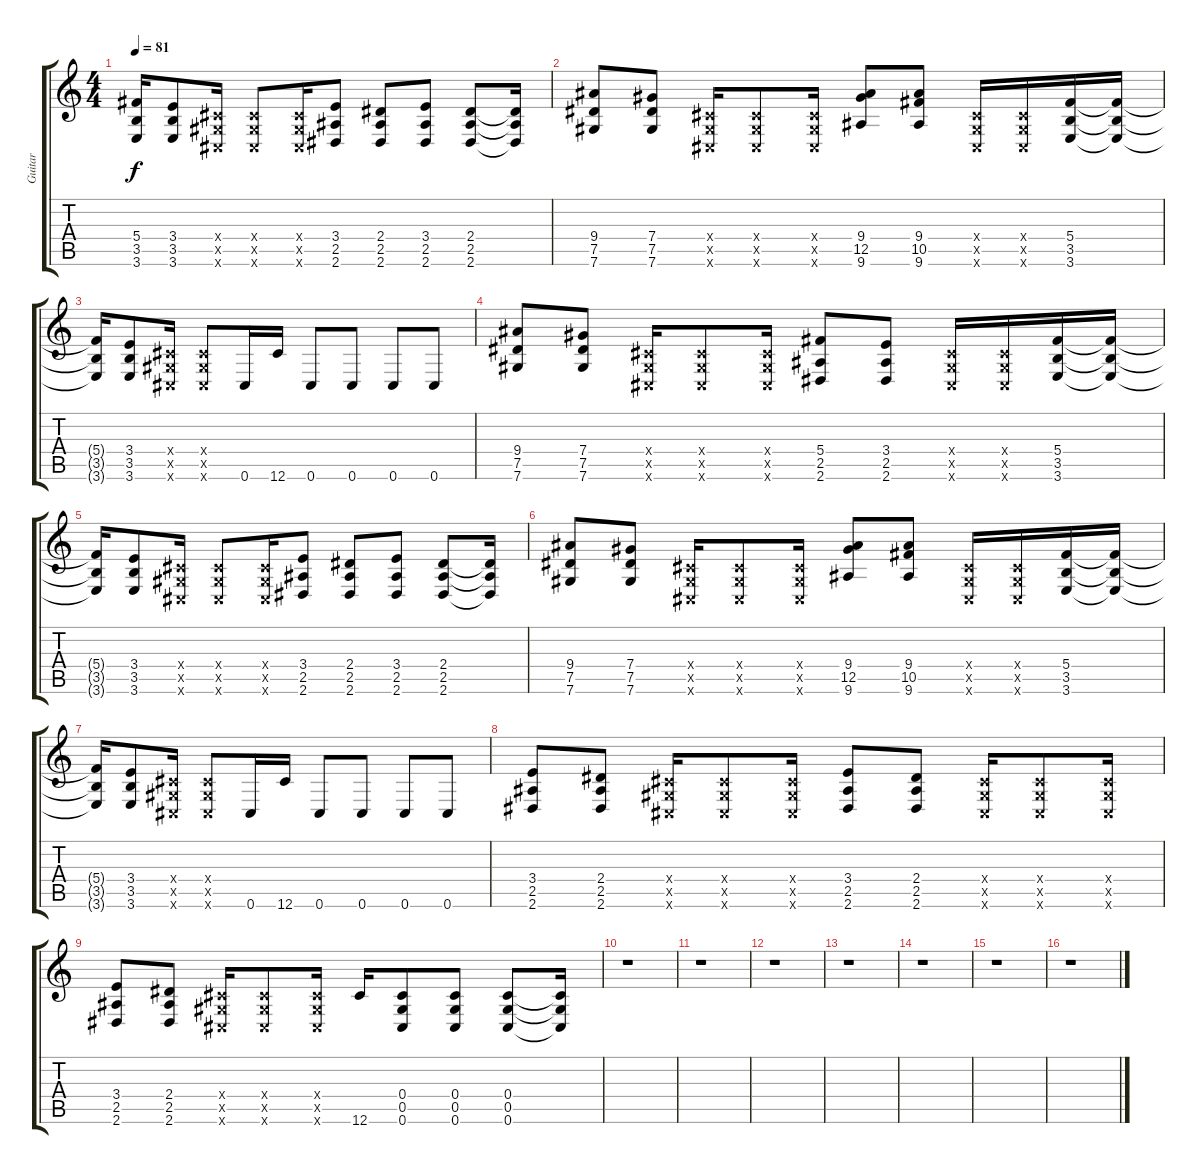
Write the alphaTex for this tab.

\track ("Guitar" "Guitar") {instrument overdrivenguitar}
\staff {score tabs}
\tuning (Eb4 Bb3 Gb3 Db3 Ab2 Db2) {hide}
\ts (4 4)
\tempo 81
\clef g2
\ks c
(5.4{t} 3.5{t} 3.6{t}).16{dy f} (3.4 3.5 3.6).8 (0.4{x} 0.5{x} 0.6{x}).16 (0.4{x} 0.5{x} 0.6{x}).8 (0.4{x} 0.5{x} 0.6{x}).16 (3.4 2.5 2.6).8 (2.4 2.5 2.6).8 (3.4 2.5 2.6).8 (2.4 2.5 2.6).8 (2.4{t} 2.5{t} 2.6{t}).16 |
(9.4 7.5 7.6).8 (7.4 7.5 7.6).8 (0.4{x} 0.5{x} 0.6{x}).16 (0.4{x} 0.5{x} 0.6{x}).8 (0.4{x} 0.5{x} 0.6{x}).16 (9.4 12.5 9.6).8 (9.4 10.5 9.6).8 (0.4{x} 0.5{x} 0.6{x}).16 (0.4{x} 0.5{x} 0.6{x}).16 (5.4 3.5 3.6).16 (5.4{t} 3.5{t} 3.6{t}).16 |
(5.4{t} 3.5{t} 3.6{t}).16 (3.4 3.5 3.6).8 (0.4{x} 0.5{x} 0.6{x}).16 (0.4{x} 0.5{x} 0.6{x}).8 0.6.16 12.6.16 0.6.8 0.6.8 0.6.8 0.6.8 |
(9.4 7.5 7.6).8 (7.4 7.5 7.6).8 (0.4{x} 0.5{x} 0.6{x}).16 (0.4{x} 0.5{x} 0.6{x}).8 (0.4{x} 0.5{x} 0.6{x}).16 (5.4 2.5 2.6).8 (3.4 2.5 2.6).8 (0.4{x} 0.5{x} 0.6{x}).16 (0.4{x} 0.5{x} 0.6{x}).16 (5.4 3.5 3.6).16 (5.4{t} 3.5{t} 3.6{t}).16 |
(5.4{t} 3.5{t} 3.6{t}).16 (3.4 3.5 3.6).8 (0.4{x} 0.5{x} 0.6{x}).16 (0.4{x} 0.5{x} 0.6{x}).8 (0.4{x} 0.5{x} 0.6{x}).16 (3.4 2.5 2.6).8 (2.4 2.5 2.6).8 (3.4 2.5 2.6).8 (2.4 2.5 2.6).8 (2.4{t} 2.5{t} 2.6{t}).16 |
(9.4 7.5 7.6).8 (7.4 7.5 7.6).8 (0.4{x} 0.5{x} 0.6{x}).16 (0.4{x} 0.5{x} 0.6{x}).8 (0.4{x} 0.5{x} 0.6{x}).16 (9.4 12.5 9.6).8 (9.4 10.5 9.6).8 (0.4{x} 0.5{x} 0.6{x}).16 (0.4{x} 0.5{x} 0.6{x}).16 (5.4 3.5 3.6).16 (5.4{t} 3.5{t} 3.6{t}).16 |
(5.4{t} 3.5{t} 3.6{t}).16 (3.4 3.5 3.6).8 (0.4{x} 0.5{x} 0.6{x}).16 (0.4{x} 0.5{x} 0.6{x}).8 0.6.16 12.6.16 0.6.8 0.6.8 0.6.8 0.6.8 |
(3.4 2.5 2.6).8 (2.4 2.5 2.6).8 (0.4{x} 0.5{x} 0.6{x}).16 (0.4{x} 0.5{x} 0.6{x}).8 (0.4{x} 0.5{x} 0.6{x}).16 (3.4 2.5 2.6).8 (2.4 2.5 2.6).8 (0.4{x} 0.5{x} 0.6{x}).16 (0.4{x} 0.5{x} 0.6{x}).8 (0.4{x} 0.5{x} 0.6{x}).16 |
(3.4 2.5 2.6).8 (2.4 2.5 2.6).8 (0.4{x} 0.5{x} 0.6{x}).16 (0.4{x} 0.5{x} 0.6{x}).8 (0.4{x} 0.5{x} 0.6{x}).16 12.6.16 (0.4 0.5 0.6).8 (0.4 0.5 0.6).8 (0.4 0.5 0.6).8 (0.4{t} 0.5{t} 0.6{t}).16 |
r.1 |
r.1 |
r.1 |
r.1 |
r.1 |
r.1 |
r.1
